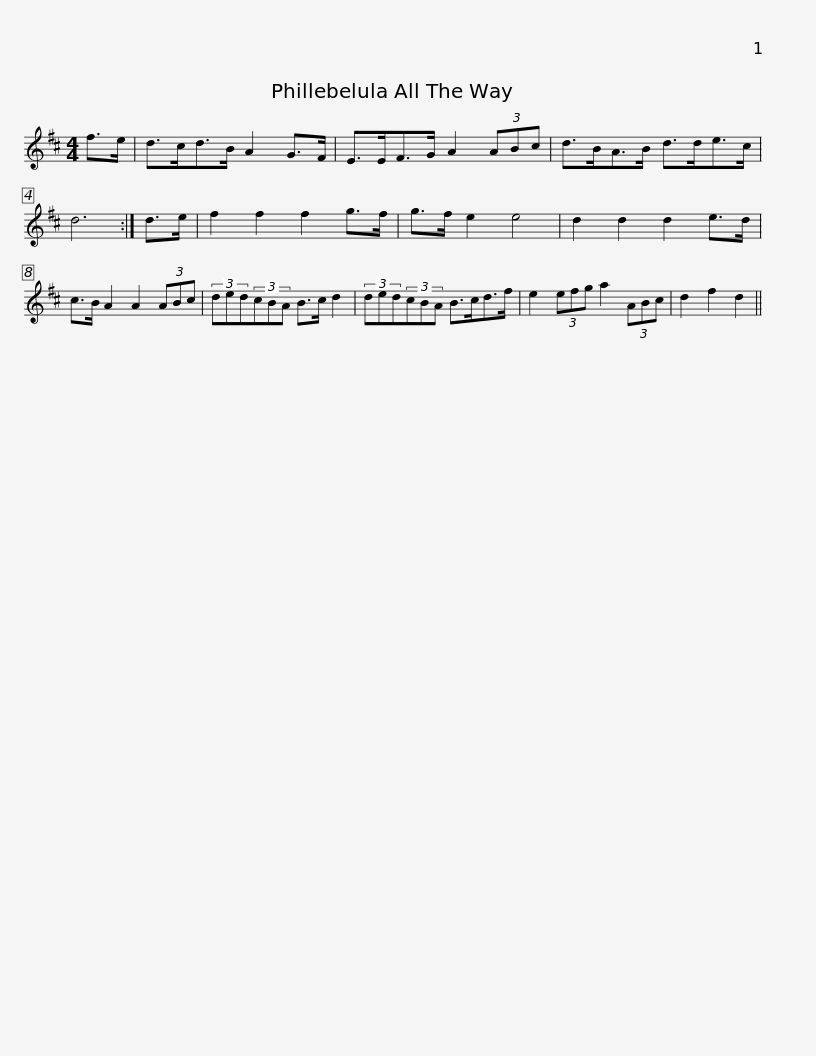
X:1
L:1/8
M:4/4
I:linebreak $
K:D
V:1 treble
V:1
 f>e | d>cd>B A2 G>F | E>EF>G A2 (3ABc | d>BA>B d>de>c | d6 :| %5
 d>e | f2 f2 f2 g>f |$ g>f e2 e4 | d2 d2 d2 e>d | c>B A2 A2 (3ABc | %10
 (3ded(3cBA B>c d2 | (3ded(3cBA B>cd>f | e2 (3efg a2 (3ABc |$ d2 f2 d2 || %14
